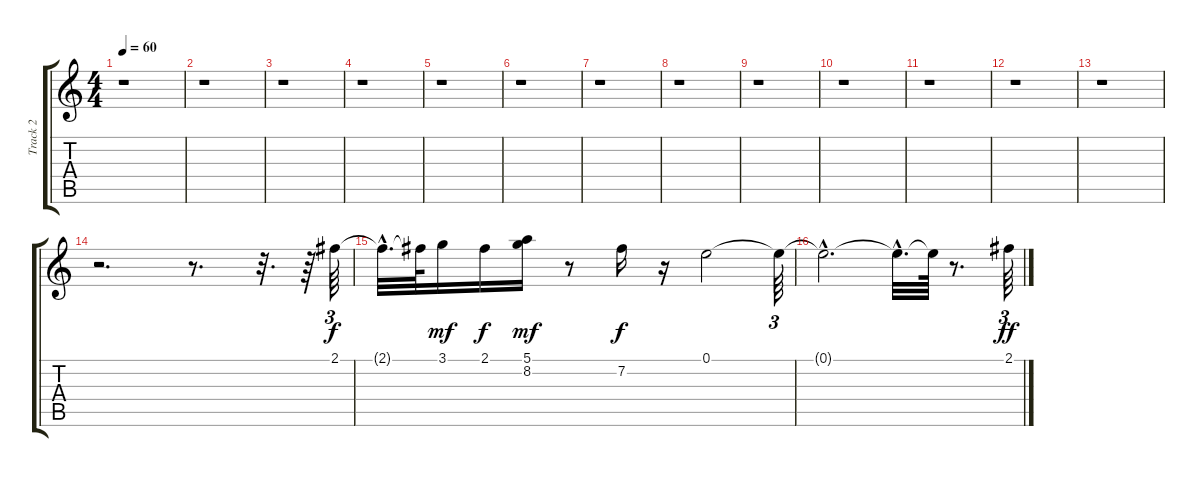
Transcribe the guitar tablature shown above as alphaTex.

\track ("Track 2" "Track 2") {instrument acousticguitarsteel}
\staff {score tabs}
\tuning (E4 B3 G3 D3 A2 E2) {hide}
\ts (4 4)
\tempo 60
\clef g2
\ks c
r.1{dy mp} |
r.1 |
r.1 |
r.1 |
r.1 |
r.1 |
r.1 |
r.1 |
r.1 |
r.1 |
r.1 |
r.1 |
r.1 |
r.2{d} r.8{d} r.32{d} r.64 2.1.64{tu (3 2) dy f} |
2.1{hac t}.32{d} 2.1{t}.64 3.1.16{dy mf} 2.1.16{dy f} (5.1 8.2).16{dy mf} r.8 7.2.16{dy f} r.16 0.1.2 0.1{t}.64{tu (3 2)} |
0.1{hac t}.2{d} 0.1{hac t}.32{d} 0.1{t}.64 r.8{d} 2.1.64{tu (3 2) dy ff}
